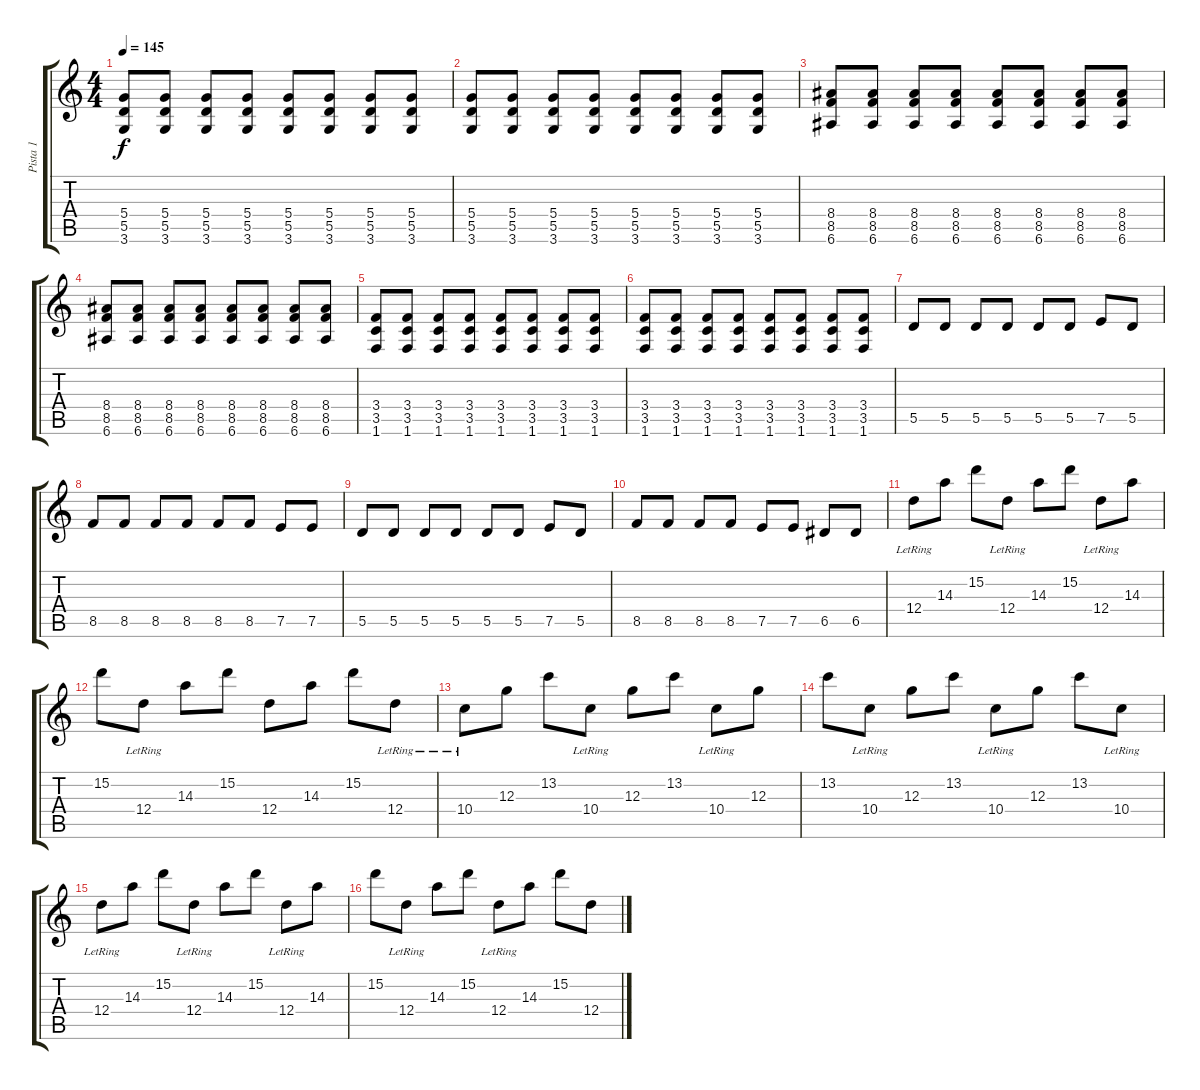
\track ("Pista 1" "Pista 1") {instrument distortionguitar}
\staff {score tabs}
\tuning (E4 B3 G3 D3 A2 E2) {hide}
\ts (4 4)
\tempo 145
\clef g2
\ks c
(5.4 5.5 3.6).8{dy f} (5.4 5.5 3.6).8 (5.4 5.5 3.6).8 (5.4 5.5 3.6).8 (5.4 5.5 3.6).8 (5.4 5.5 3.6).8 (5.4 5.5 3.6).8 (5.4 5.5 3.6).8 |
(5.4 5.5 3.6).8 (5.4 5.5 3.6).8 (5.4 5.5 3.6).8 (5.4 5.5 3.6).8 (5.4 5.5 3.6).8 (5.4 5.5 3.6).8 (5.4 5.5 3.6).8 (5.4 5.5 3.6).8 |
(8.4 8.5 6.6).8 (8.4 8.5 6.6).8 (8.4 8.5 6.6).8 (8.4 8.5 6.6).8 (8.4 8.5 6.6).8 (8.4 8.5 6.6).8 (8.4 8.5 6.6).8 (8.4 8.5 6.6).8 |
(8.4 8.5 6.6).8 (8.4 8.5 6.6).8 (8.4 8.5 6.6).8 (8.4 8.5 6.6).8 (8.4 8.5 6.6).8 (8.4 8.5 6.6).8 (8.4 8.5 6.6).8 (8.4 8.5 6.6).8 |
(3.4 3.5 1.6).8 (3.4 3.5 1.6).8 (3.4 3.5 1.6).8 (3.4 3.5 1.6).8 (3.4 3.5 1.6).8 (3.4 3.5 1.6).8 (3.4 3.5 1.6).8 (3.4 3.5 1.6).8 |
(3.4 3.5 1.6).8 (3.4 3.5 1.6).8 (3.4 3.5 1.6).8 (3.4 3.5 1.6).8 (3.4 3.5 1.6).8 (3.4 3.5 1.6).8 (3.4 3.5 1.6).8 (3.4 3.5 1.6).8 |
5.5.8{balance 16} 5.5.8 5.5.8 5.5.8 5.5.8 5.5.8 7.5.8 5.5.8 |
8.5.8 8.5.8 8.5.8 8.5.8 8.5.8 8.5.8 7.5.8 7.5.8 |
5.5.8 5.5.8 5.5.8 5.5.8 5.5.8 5.5.8 7.5.8 5.5.8 |
8.5.8 8.5.8 8.5.8 8.5.8 7.5.8 7.5.8 6.5.8 6.5.8 |
12.4{lr}.8{volume 12 balance 8} 14.3.8 15.2.8 12.4{lr}.8 14.3.8 15.2.8 12.4{lr}.8 14.3.8 |
15.2.8 12.4{lr}.8 14.3.8 15.2.8 12.4.8 14.3.8 15.2.8 12.4{lr}.8 |
10.4{lr}.8 12.3.8 13.2.8 10.4{lr}.8 12.3.8 13.2.8 10.4{lr}.8 12.3.8 |
13.2.8 10.4{lr}.8 12.3.8 13.2.8 10.4{lr}.8 12.3.8 13.2.8 10.4{lr}.8 |
12.4{lr}.8 14.3.8 15.2.8 12.4{lr}.8 14.3.8 15.2.8 12.4{lr}.8 14.3.8 |
15.2.8 12.4{lr}.8 14.3.8 15.2.8 12.4{lr}.8 14.3.8 15.2.8 12.4.8
